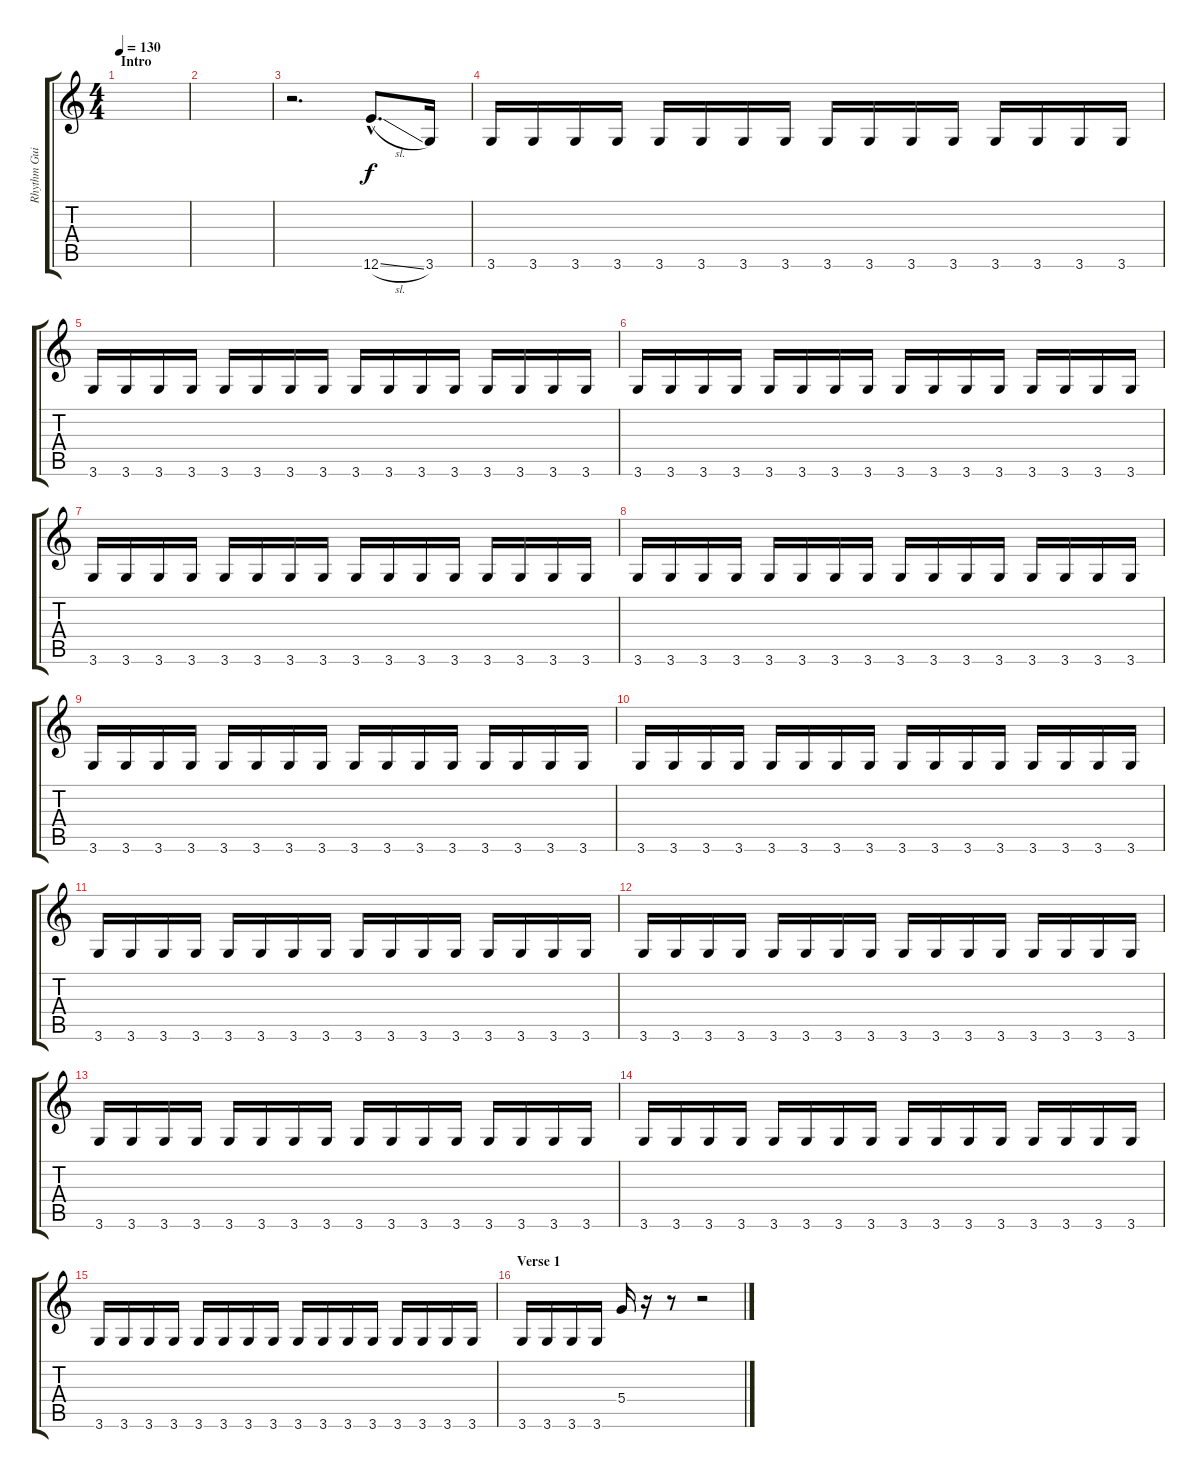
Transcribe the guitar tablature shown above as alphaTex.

\track ("Rhythm Guitar" "Rhythm Gui") {instrument overdrivenguitar}
\staff {score tabs}
\tuning (E4 B3 G3 D3 A2 E2) {hide}
\ts (4 4)
\section ("" "Intro")
\tempo 130
\clef g2
\ks c
|
|
r.2{d} 12.6{sl hac}.8{d} 3.6.16 |
3.6.16 3.6.16 3.6.16 3.6.16 3.6.16 3.6.16 3.6.16 3.6.16 3.6.16 3.6.16 3.6.16 3.6.16 3.6.16 3.6.16 3.6.16 3.6.16 |
3.6.16 3.6.16 3.6.16 3.6.16 3.6.16 3.6.16 3.6.16 3.6.16 3.6.16 3.6.16 3.6.16 3.6.16 3.6.16 3.6.16 3.6.16 3.6.16 |
3.6.16 3.6.16 3.6.16 3.6.16 3.6.16 3.6.16 3.6.16 3.6.16 3.6.16 3.6.16 3.6.16 3.6.16 3.6.16 3.6.16 3.6.16 3.6.16 |
3.6.16 3.6.16 3.6.16 3.6.16 3.6.16 3.6.16 3.6.16 3.6.16 3.6.16 3.6.16 3.6.16 3.6.16 3.6.16 3.6.16 3.6.16 3.6.16 |
3.6.16 3.6.16 3.6.16 3.6.16 3.6.16 3.6.16 3.6.16 3.6.16 3.6.16 3.6.16 3.6.16 3.6.16 3.6.16 3.6.16 3.6.16 3.6.16 |
3.6.16 3.6.16 3.6.16 3.6.16 3.6.16 3.6.16 3.6.16 3.6.16 3.6.16 3.6.16 3.6.16 3.6.16 3.6.16 3.6.16 3.6.16 3.6.16 |
3.6.16 3.6.16 3.6.16 3.6.16 3.6.16 3.6.16 3.6.16 3.6.16 3.6.16 3.6.16 3.6.16 3.6.16 3.6.16 3.6.16 3.6.16 3.6.16 |
3.6.16 3.6.16 3.6.16 3.6.16 3.6.16 3.6.16 3.6.16 3.6.16 3.6.16 3.6.16 3.6.16 3.6.16 3.6.16 3.6.16 3.6.16 3.6.16 |
3.6.16 3.6.16 3.6.16 3.6.16 3.6.16 3.6.16 3.6.16 3.6.16 3.6.16 3.6.16 3.6.16 3.6.16 3.6.16 3.6.16 3.6.16 3.6.16 |
3.6.16 3.6.16 3.6.16 3.6.16 3.6.16 3.6.16 3.6.16 3.6.16 3.6.16 3.6.16 3.6.16 3.6.16 3.6.16 3.6.16 3.6.16 3.6.16 |
3.6.16 3.6.16 3.6.16 3.6.16 3.6.16 3.6.16 3.6.16 3.6.16 3.6.16 3.6.16 3.6.16 3.6.16 3.6.16 3.6.16 3.6.16 3.6.16 |
3.6.16 3.6.16 3.6.16 3.6.16 3.6.16 3.6.16 3.6.16 3.6.16 3.6.16 3.6.16 3.6.16 3.6.16 3.6.16 3.6.16 3.6.16 3.6.16 |
\section ("" "Verse 1")
3.6.16 3.6.16 3.6.16 3.6.16 5.4.16 r.16 r.8 r.2
